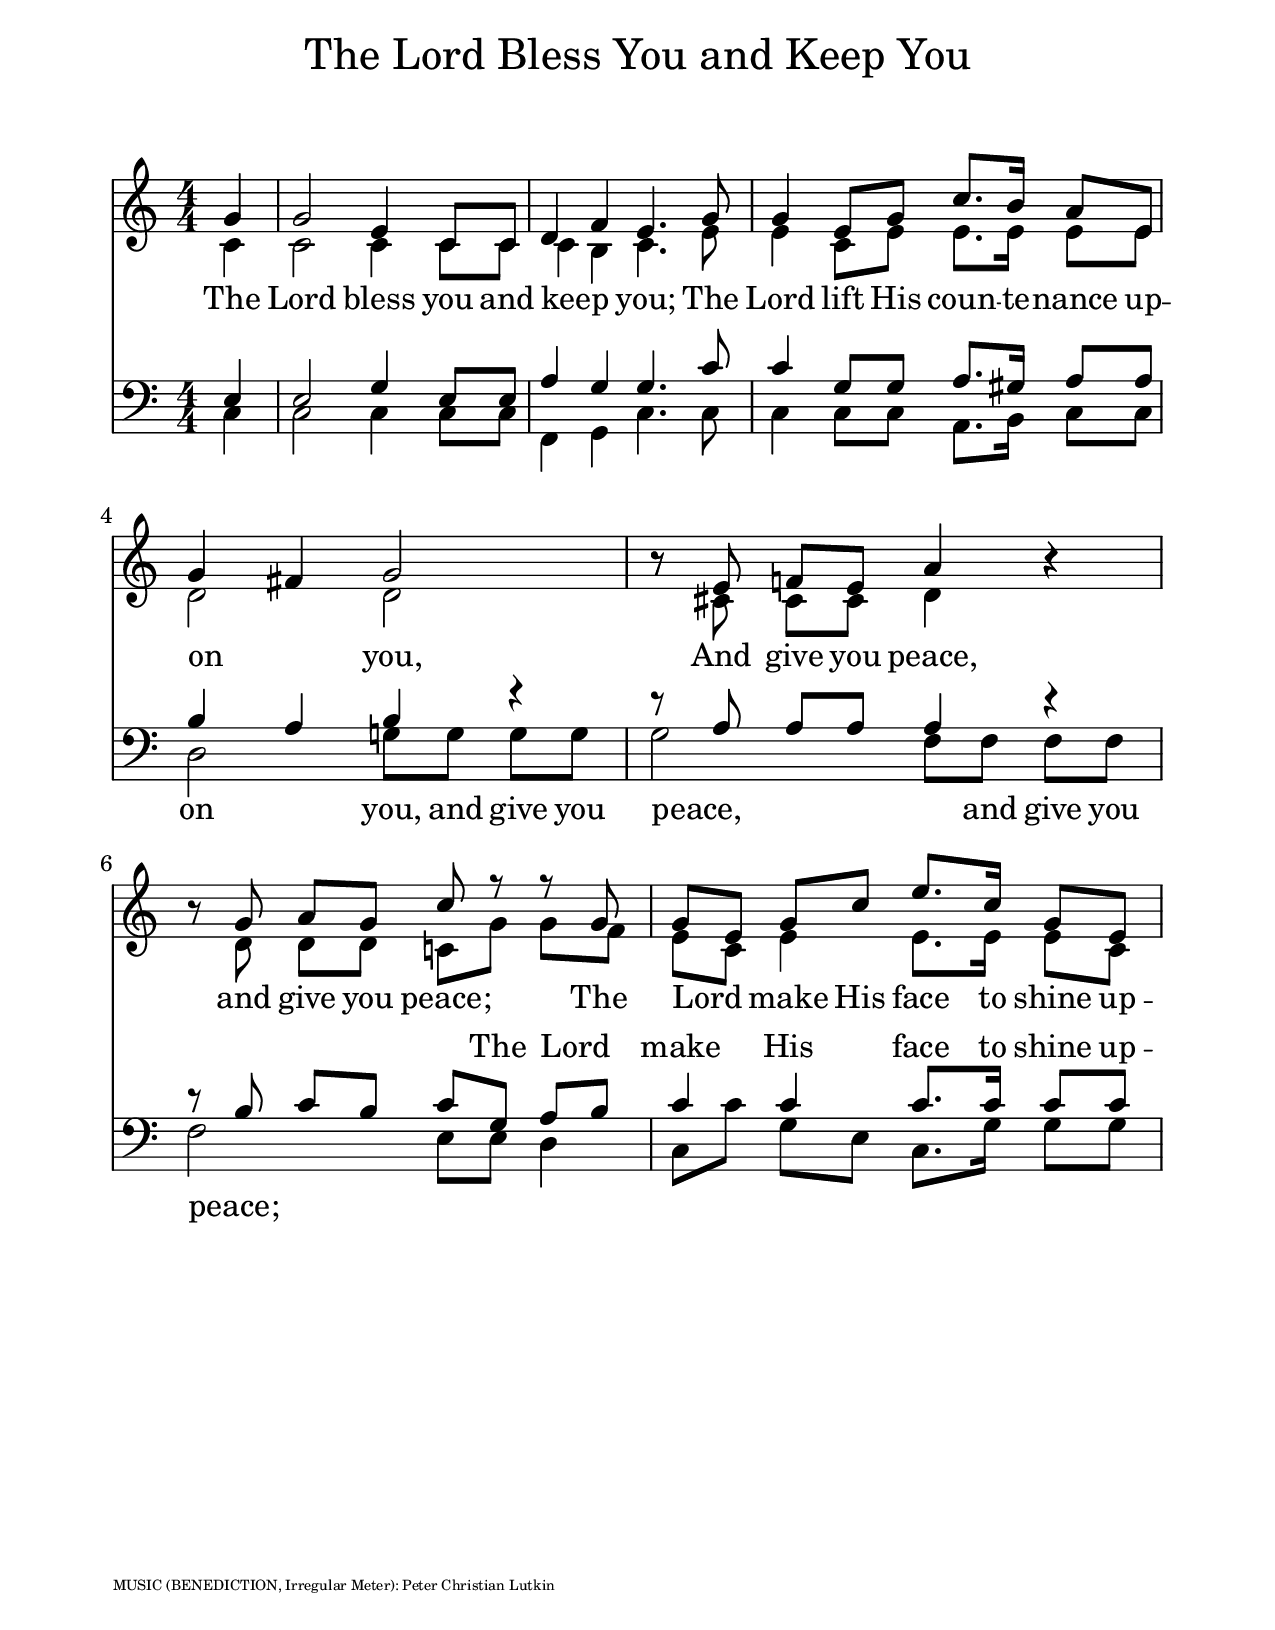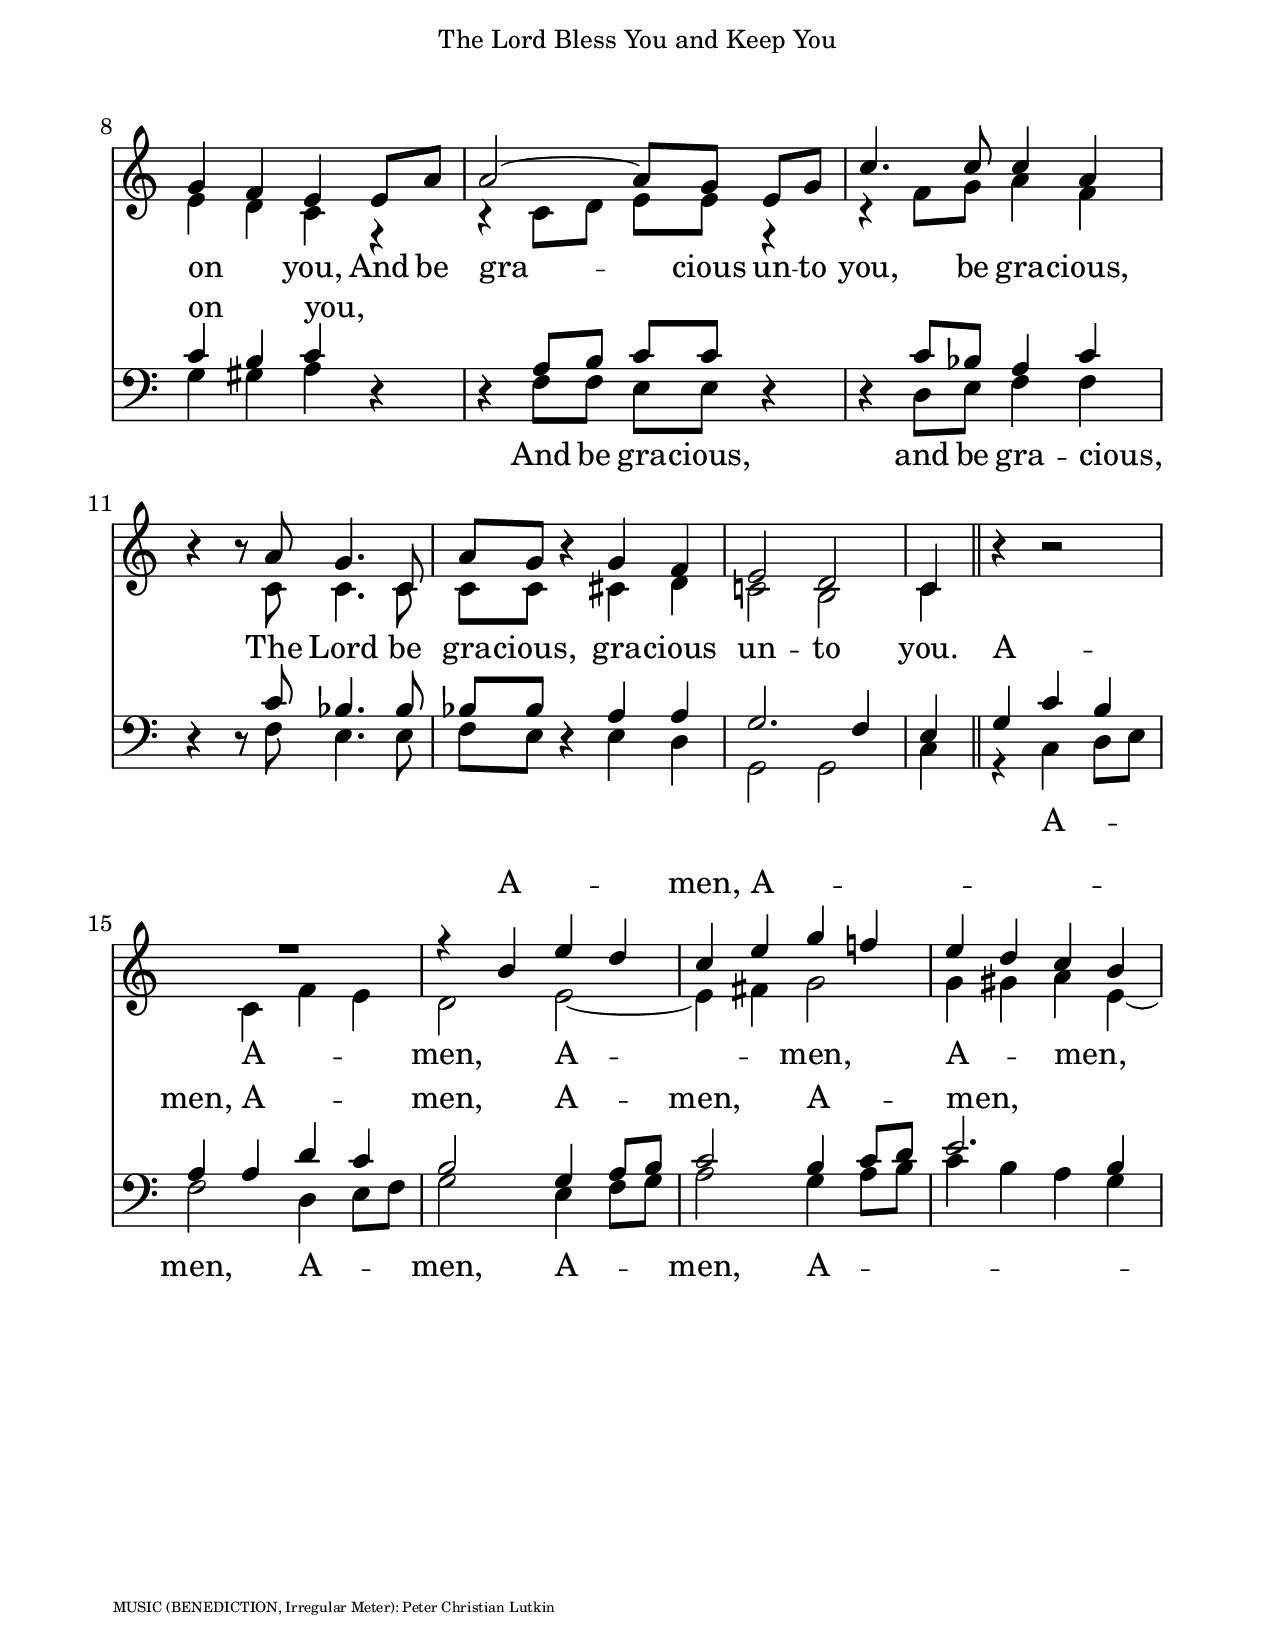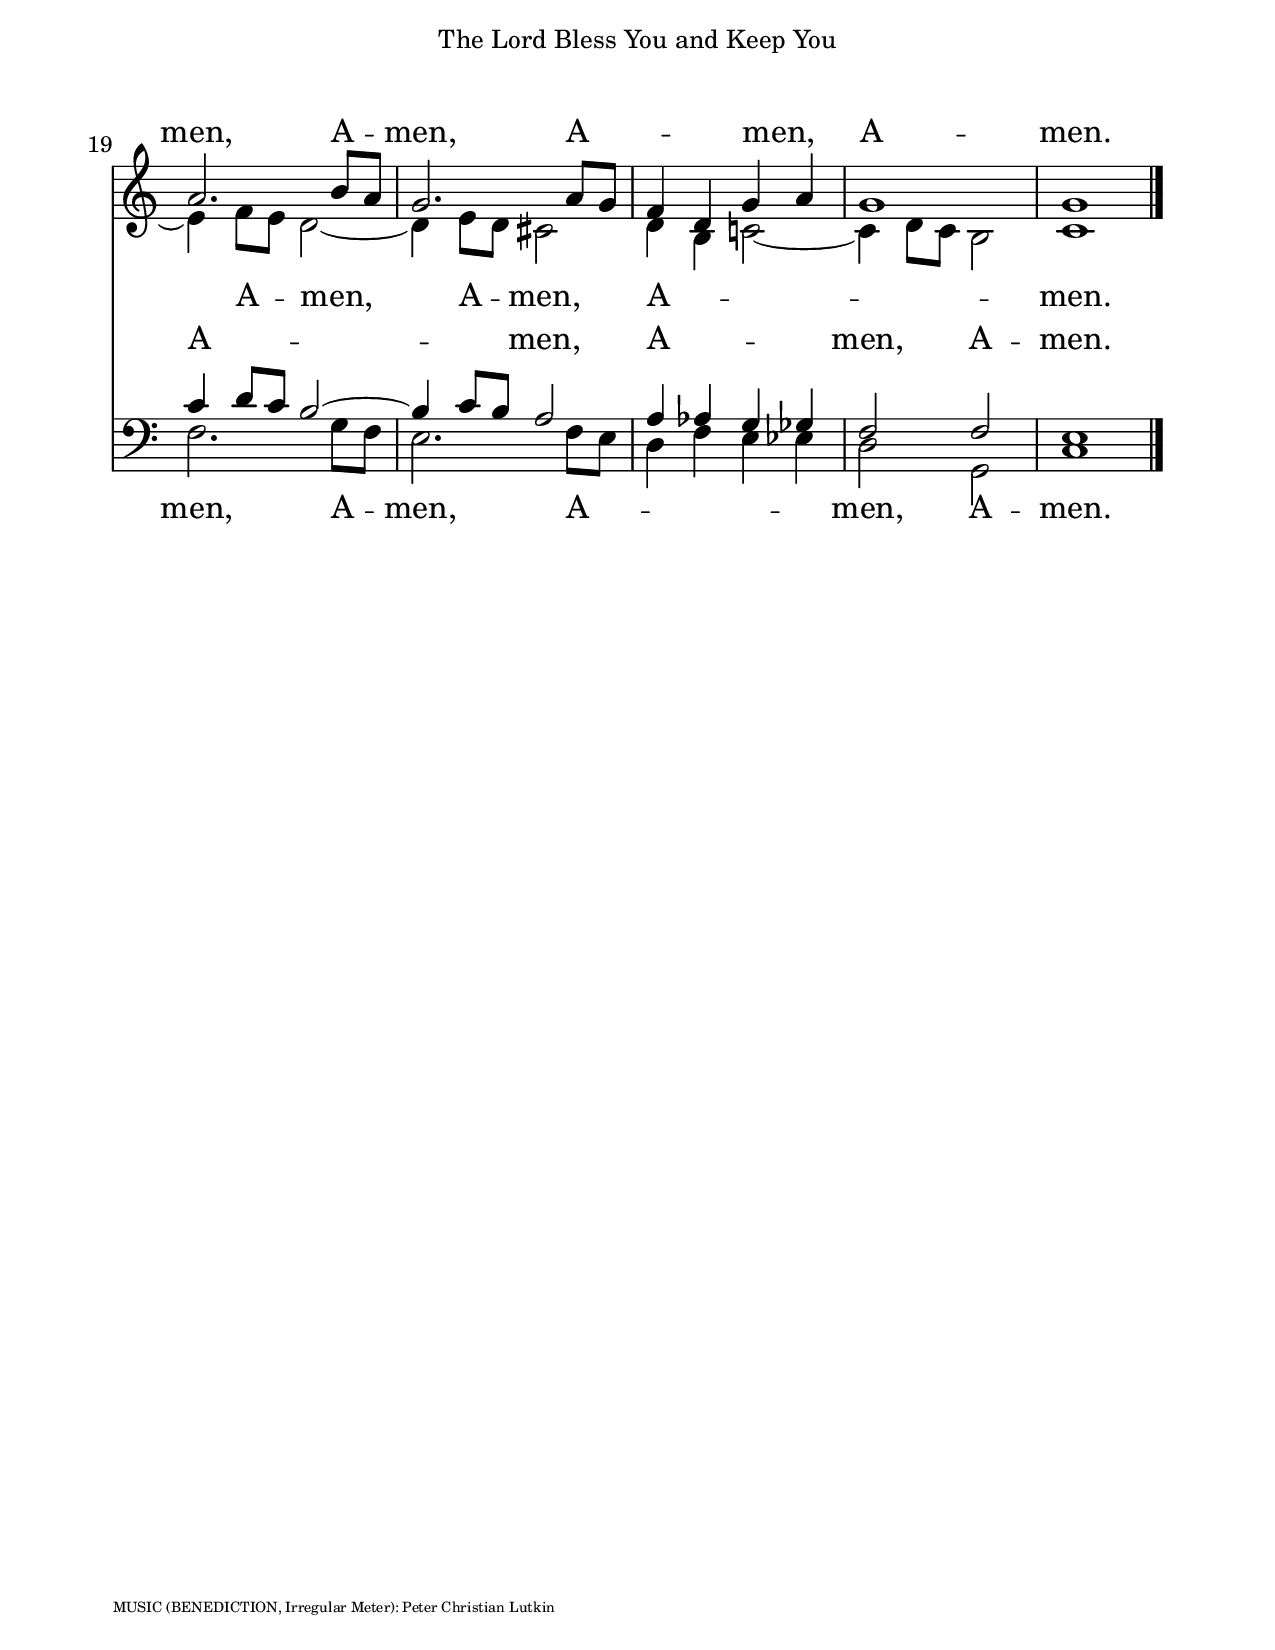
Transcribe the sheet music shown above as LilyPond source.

%
% Generated by flexscore.php on 2014-11-11 04:39:32
%
% Score configuration:
% <?xml version="1.0"?>
% <Accompaniment>
%   <staff1>t-dcc</staff1>
%   <staff2>c-ccc</staff2>
%   <staff3>ta-scc-acc</staff3>
%   <!-- combine when lilypond partcombine/lyric bug fixed -->
%   <staff4>ba-tcc-bcc</staff4>
%   <staff5>p</staff5>
%   <requires>Alto,Tenor,Bass|Keyboard</requires>
%   <showSubtitle>false</showSubtitle>
%   <useKeyboard>true</useKeyboard>
%   <useHarmonyChords>true</useHarmonyChords>
%   <stanzas>all</stanzas>
%   <showPartNames>false</showPartNames>
%   <showVocalMarkup>false</showVocalMarkup>
%   <lilypond>true</lilypond>
%   <staffSize>25</staffSize>
%   <lyricSize>1</lyricSize>
%   <paperSize>letter</paperSize>
%   <orientation>portrait</orientation>
%   <showMeasureNumbers>true</showMeasureNumbers>
%   <showHymnNumber>true</showHymnNumber>
%   <separateDescant>false</separateDescant>
%   <separateStanzas>false</separateStanzas>
%   <iPad>true</iPad>
%   <includeNotes>true</includeNotes>
%   <autoResizeTitle>true</autoResizeTitle>
%   <maxInlineStanzas>5</maxInlineStanzas>
%   <overflowLyricSize>0</overflowLyricSize>
%   <staff1Name>descant</staff1Name>
%   <staff2Name>chords</staff2Name>
%   <staff3Name>treble</staff3Name>
%   <staff4Name>bass</staff4Name>
%   <staff5Name>percussion</staff5Name>
%   <staff6Name>keyboard</staff6Name>
%   <hymnalID>BH2008</hymnalID>
%   <number>673</number>
%   <textHymnalID>BH2008</textHymnalID>
%   <textNumber>673</textNumber>
%   <tuneHymnalID>BH2008</tuneHymnalID>
%   <tuneNumber>673</tuneNumber>
%   <instrument>Accompaniment</instrument>
%   <hymnType>normal_flexscore</hymnType>
%   <hymnID/>
%   <hash>4a6304</hash>
%   <hasSoprano>true</hasSoprano>
%   <hasAlto>true</hasAlto>
%   <hasTenor>true</hasTenor>
%   <hasBass>true</hasBass>
%   <hasSopranoResponse>true</hasSopranoResponse>
%   <hasAltoResponse>true</hasAltoResponse>
%   <hasTenorResponse>true</hasTenorResponse>
%   <hasBassResponse>true</hasBassResponse>
%   <useStanzas>StanzaOne</useStanzas>
%   <inlineStanzas>1</inlineStanzas>
%   <hasResponseLyrics>true</hasResponseLyrics>
%   <keySignature>cmaj</keySignature>
%   <stanzaSpecificResponseLyrics>false</stanzaSpecificResponseLyrics>
% </Accompaniment>
% 
\include "definitions.ly"


%%%%%   text   %%%%%

\header{
   title = \markup { \fontsize #-1.02 "The Lord Bless You and Keep You" }
}

StanzaOne = \lyricmode {
  The Lord bless you and keep you;
  The Lord lift His coun -- te -- nance up -- on you,
  And give you peace,
  and give you peace;
  The Lord _ make His face to shine up -- on you,
  And be gra -- cious un -- to you,
  be gra -- cious, The Lord be gra -- cious,
  gra -- cious un -- to you.
}

SopranoResponse = \lyricmode {
  _ _ _ _ _ _ _ _ _ _ _ _ _ _ _ _ _
  _ _ _ _ _ _ _ _ _ _ _ _ _ _ _ _ _ _ _
  _ _ _ _ _ _ _ _ _ _ _ _ _ _ _ _ _ _ _ _
  A -- men, A -- men, A -- _ men,
  A -- men, A -- men.
}

AltoResponse = \lyricmode {
  _ _ _ _ _ _ _ _ _ _ _ _ _ _ _
  _ _ _ _ _ _ _ _ _ _ _ _ _ _ _ _ _ _ _ _ _ _
  _ _ _ _ _ _ _ _ _ _ _ _ _ _ _ _ _ _
  A -- men, A -- men, A -- men, A -- _ men,
  A -- _ men, A -- men.
}

TenorResponse = \lyricmode {
  _ _ _ _ _ _ _ _ _ _ _ _ _ _ _ _ _
  _ _ _ _ _ _ _ _
  The Lord _ make His face to shine up -- on you,
  \skip 1 _ _ _ _ _ _ _ _ _ _ _ _ _ _ _ _ _
  A -- men, A -- men, A -- men, A -- men,
  A -- men, A -- men, A -- men.
}

BassResponse = \lyricmode {
  _ _ _ _ _ _ _ _ _ _ _ _ _ _ _
  on you, and give you peace,
  and give you peace;
  _ _ _ _ _ _ _ _ _ _ _ _
  And be gra -- cious,
  and be gra -- cious,
  _ _ _ _ _ _ _ _ _ _
  A -- men, A -- men, A -- men, A -- men,
  A -- _ men, A -- men, A -- men.
}



%%%%%   tune   %%%%%

\language "english"

hasChords     = ##f
hasDescant    = ##f

\header{
   fsTuneCredit = \markup { \wordwrap { MUSIC (BENEDICTION, Irregular Meter): Peter Christian Lutkin } }
}

keyTime = {
    \time 4/4
    \numericTimeSignature
    \key c \major
    \partial 4
}

Soprano = \relative g' {
  \voiceOne
  \keyTime
  \hideSlur
    g4
  | g2 e4 c8 c
  | d4( f) e4. g8
  | g4 e8[ g] c8.[ b16] a8[ e]
  | g4( fs) g2
  | \override Staff.Rest #'staff-position = #0 r8 e f[ e] a4 r
  | r8 g a[ g] c \revert Staff.Rest #'staff-position r r g
  | g[ e] g[ c] e8.[ c16] g8[ e]
  | g4( f) e e8 a
  | a2~ a8[ g] e[ g]
  | c4. c8 c4 a
  | \override Staff.Rest #'staff-position = #0 r4 r8 a g4. c,8
  | a' g r4 g f
  | e2 d
  | c4 \bar "||" r r2 \revert Staff.Rest #'staff-position
  | R1
  | r4 b'( e d)
  | c e( g f
  | e d c b)
  | a2. b8 a
  | g2. a8( g
  | f4 d) g( a)
  | g1
  | g1 \bar "|."
}

Alto = \relative c' {
  \voiceTwo
  \keyTime
  \hideSlur
    c4
  | c2 c4 c8 c
  | c4( b) c4. e8
  | e4 c8[ e] e8.[ e16] e8[ e]
  | d2 d
  | \override Staff.Rest #'staff-position = #0 r8 cs cs[ cs] d4 r
  | s8 d d[ d] c[ g'] g[ f]
  | e[ c] e4 e8.[ e16] e8[ c]
  | e4( d) c \revert Staff.Rest #'staff-position r
  | r c8[ d] e[ e] r4
  | r f8 g a4 f
  | \override Staff.Rest #'staff-position = #0 r r8 c c4. c8
  | c c r4 cs d
  | c2 b
  | c4 \bar "||" r r2 \revert Staff.Rest #'staff-position
  | s4 c( f e)
  | d2 e(~
  | e4 fs) g2
  | g4( gs) a( e~
  | e4) f8 e d2~
  | d4 e8 d cs2
  | d4( b c2~
  | c4 d8 c b2)
  | c1 \bar "|."
}

Tenor = \relative e {
  \voiceOne
  \keyTime
  \hideSlur
    e4
  | e2 g4 e8 e
  | a4( g) g4. c8
  | c4 g8[ g] a8.[ gs16] a8[ a]
  | b4( a) b r
  | r8 a a[ a] a4 r
  | r8 b c[ b] c[ g] a[ b]
  | c4 c c8.[ c16] c8 c
  | c4( b) c \override Staff.Rest #'staff-position = #0 r
  | r a8[ b] c[ c] r4
  | r c8 bf a4 c
  | r r8 c bf4. bf8
  | bf bf r4 a a
  | g2. f4
  | e4 \revert Staff.Rest #'staff-position \bar "||" g( c b)
  | a4 a( d c)
  | b2 g4( a8 b)
  | c2 b4( c8 d)
  | e2.( b4)
  | c4( d8 c b2~
  | b4 c8 b) a2
  | a4( af g gf)
  | f2 f
  | e1 \bar "|."
}

Bass = \relative c {
  \voiceTwo
  \keyTime
  \hideSlur
    c4
  | c2 c4 c8 c
  | f,4( g) c4. c8
  | c4 c8[ c] a8.[ b16] c8[ c]
  | d2 g8[ g] g[ g]
  | g2( f8)[ f] f[ f]
  | f2( e8) e d4
  | c8[ c'] g[ e] c8.[ g'16] g8 g
  | g4( gs) a \override Staff.Rest #'staff-position = #0 r
  | r f8[ f] e[ e] r4
  | r d8 e f4 f
  | r r8 f e4. e8
  | f e r4 e d
  | g,2 g
  | c4 \revert Staff.Rest #'staff-position \bar "||" r c( d8 e)
  | f2 d4( e8 f)
  | g2 e4( f8 g)
  | a2 g4( a8 b
  | c4 b a g)
  | f2. g8 f
  | e2. f8( e
  | d4 f e ef)
  | d2 g,
  | c1 \bar "|."
}



%%%%%   Accompaniment template   %%%%%

#(set-global-staff-size 25)
#(set-default-paper-size "letter" 'portrait)
\header {
  subtitle = ""
}

\layout {
	\context { \Lyrics
		\override LyricText #'font-size = #1
	}
}

\score
{
  <<
		\new Staff = "treble" \with {
	}
    <<
		\clef "treble"
		\new Voice = "SopranoVoice" \removeWithTag #'vocalMarkup \Soprano
		\new Voice = "AltoVoice" \removeWithTag #'vocalMarkup \Alto
		\lyricsto SopranoVoice \new Lyrics \StanzaOne
		\new Lyrics \with { alignAboveContext = "treble" }  { \lyricsto SopranoVoice \SopranoResponse  }
		\new Lyrics \with { alignBelowContext = "treble" }  { \lyricsto AltoVoice \AltoResponse  }
	>>

		\new Staff = "bass" \with {
	}
    <<
		\clef "bass"
		\new Voice = "TenorVoice" \removeWithTag #'vocalMarkup \Tenor
		\new Voice = "BassVoice" \removeWithTag #'vocalMarkup \Bass
		\new Lyrics \with { alignAboveContext = "bass" }  { \lyricsto TenorVoice \TenorResponse  }
		\new Lyrics \with { alignBelowContext = "bass" }  { \lyricsto BassVoice \BassResponse  }
	>>

  >>
}
